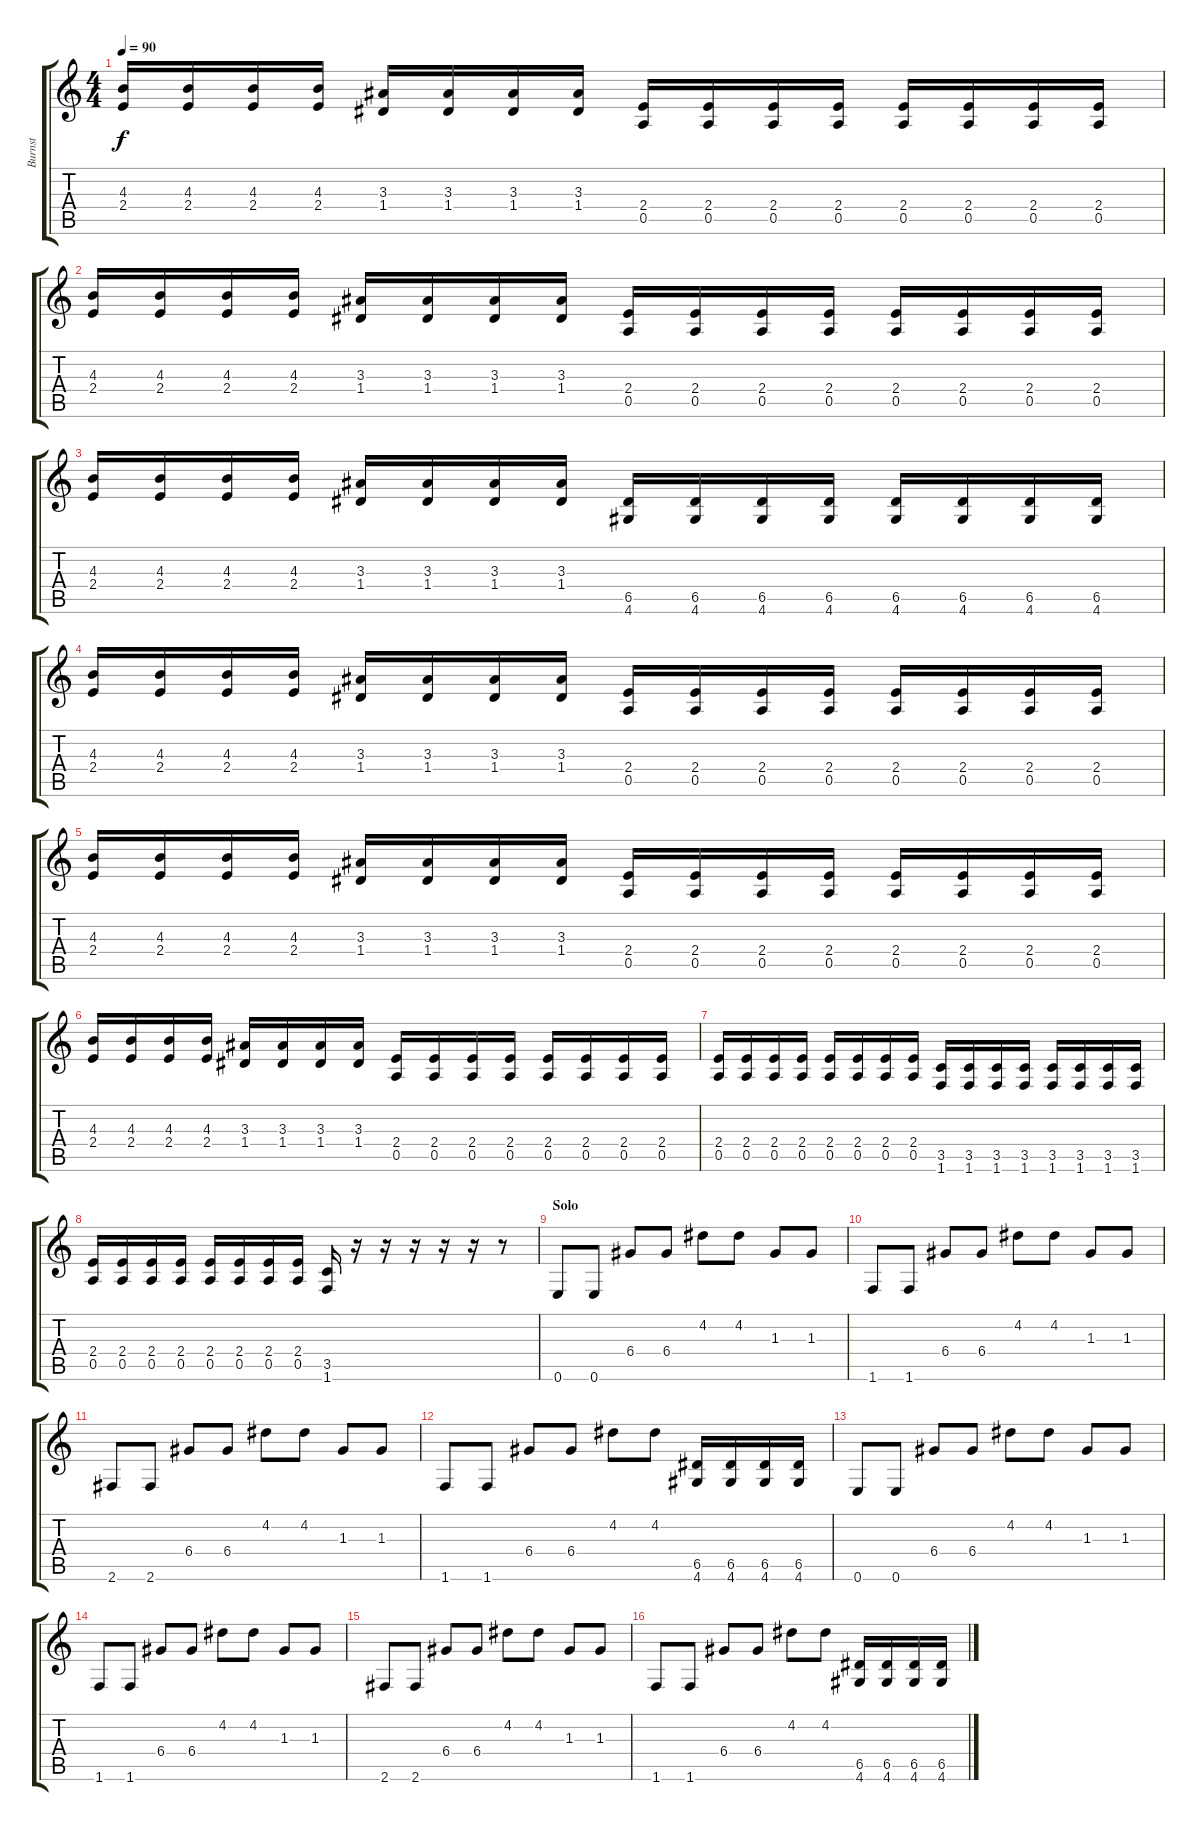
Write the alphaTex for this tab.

\track ("Burnst" "Burnst") {instrument electricguitarclean}
\staff {score tabs}
\tuning (E4 B3 G3 D3 A2 E2) {hide}
\ts (4 4)
\tempo 90
\clef g2
\ks c
(4.3 2.4).16{dy f} (4.3 2.4).16 (4.3 2.4).16 (4.3 2.4).16 (3.3 1.4).16 (3.3 1.4).16 (3.3 1.4).16 (3.3 1.4).16 (2.4 0.5).16 (2.4 0.5).16 (2.4 0.5).16 (2.4 0.5).16 (2.4 0.5).16 (2.4 0.5).16 (2.4 0.5).16 (2.4 0.5).16 |
(4.3 2.4).16 (4.3 2.4).16 (4.3 2.4).16 (4.3 2.4).16 (3.3 1.4).16 (3.3 1.4).16 (3.3 1.4).16 (3.3 1.4).16 (2.4 0.5).16 (2.4 0.5).16 (2.4 0.5).16 (2.4 0.5).16 (2.4 0.5).16 (2.4 0.5).16 (2.4 0.5).16 (2.4 0.5).16 |
(4.3 2.4).16 (4.3 2.4).16 (4.3 2.4).16 (4.3 2.4).16 (3.3 1.4).16 (3.3 1.4).16 (3.3 1.4).16 (3.3 1.4).16 (6.5 4.6).16 (6.5 4.6).16 (6.5 4.6).16 (6.5 4.6).16 (6.5 4.6).16 (6.5 4.6).16 (6.5 4.6).16 (6.5 4.6).16 |
(4.3 2.4).16 (4.3 2.4).16 (4.3 2.4).16 (4.3 2.4).16 (3.3 1.4).16 (3.3 1.4).16 (3.3 1.4).16 (3.3 1.4).16 (2.4 0.5).16 (2.4 0.5).16 (2.4 0.5).16 (2.4 0.5).16 (2.4 0.5).16 (2.4 0.5).16 (2.4 0.5).16 (2.4 0.5).16 |
(4.3 2.4).16 (4.3 2.4).16 (4.3 2.4).16 (4.3 2.4).16 (3.3 1.4).16 (3.3 1.4).16 (3.3 1.4).16 (3.3 1.4).16 (2.4 0.5).16 (2.4 0.5).16 (2.4 0.5).16 (2.4 0.5).16 (2.4 0.5).16 (2.4 0.5).16 (2.4 0.5).16 (2.4 0.5).16 |
(4.3 2.4).16 (4.3 2.4).16 (4.3 2.4).16 (4.3 2.4).16 (3.3 1.4).16 (3.3 1.4).16 (3.3 1.4).16 (3.3 1.4).16 (2.4 0.5).16 (2.4 0.5).16 (2.4 0.5).16 (2.4 0.5).16 (2.4 0.5).16 (2.4 0.5).16 (2.4 0.5).16 (2.4 0.5).16 |
(2.4 0.5).16 (2.4 0.5).16 (2.4 0.5).16 (2.4 0.5).16 (2.4 0.5).16 (2.4 0.5).16 (2.4 0.5).16 (2.4 0.5).16 (3.5 1.6).16 (3.5 1.6).16 (3.5 1.6).16 (3.5 1.6).16 (3.5 1.6).16 (3.5 1.6).16 (3.5 1.6).16 (3.5 1.6).16 |
(2.4 0.5).16 (2.4 0.5).16 (2.4 0.5).16 (2.4 0.5).16 (2.4 0.5).16 (2.4 0.5).16 (2.4 0.5).16 (2.4 0.5).16 (3.5 1.6).16 r.16 r.16 r.16 r.16 r.16 r.8 |
\section ("" "Solo")
0.6.8 0.6.8 6.4.8 6.4.8 4.2.8 4.2.8 1.3.8 1.3.8 |
1.6.8 1.6.8 6.4.8 6.4.8 4.2.8 4.2.8 1.3.8 1.3.8 |
2.6.8 2.6.8 6.4.8 6.4.8 4.2.8 4.2.8 1.3.8 1.3.8 |
1.6.8 1.6.8 6.4.8 6.4.8 4.2.8 4.2.8 (6.5 4.6).16 (6.5 4.6).16 (6.5 4.6).16 (6.5 4.6).16 |
0.6.8 0.6.8 6.4.8 6.4.8 4.2.8 4.2.8 1.3.8 1.3.8 |
1.6.8 1.6.8 6.4.8 6.4.8 4.2.8 4.2.8 1.3.8 1.3.8 |
2.6.8 2.6.8 6.4.8 6.4.8 4.2.8 4.2.8 1.3.8 1.3.8 |
1.6.8 1.6.8 6.4.8 6.4.8 4.2.8 4.2.8 (6.5 4.6).16 (6.5 4.6).16 (6.5 4.6).16 (6.5 4.6).16
